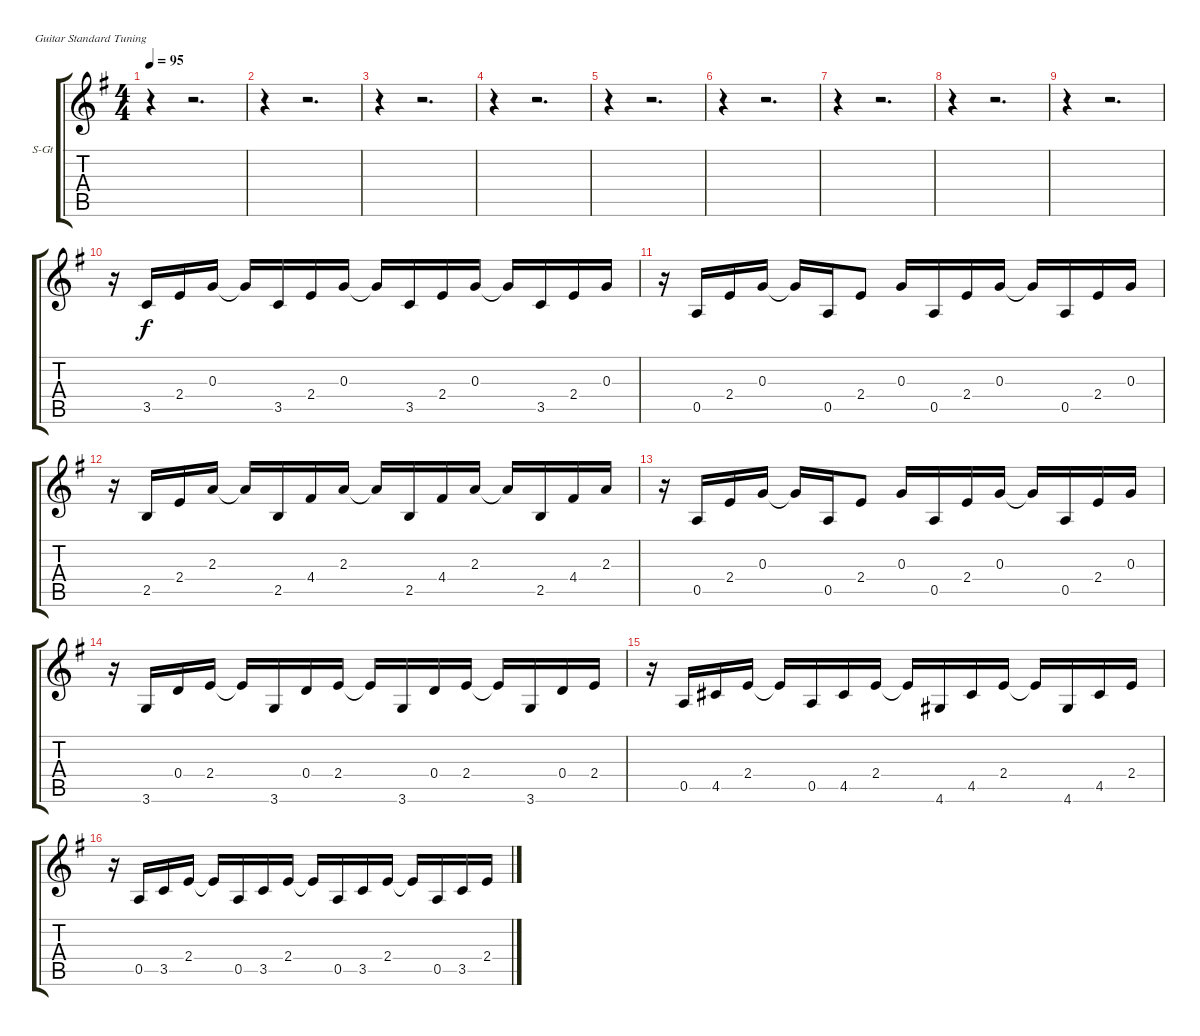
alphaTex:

\bracketExtendMode groupsimilarinstruments
\firstSystemTrackNameOrientation horizontal
\otherSystemsTrackNameOrientation horizontal
\track ("Tiple 2 (12 string guitar)" "S-Gt") {instrument acousticguitarsteel}
\staff {score tabs}
\tuning (E4 B3 G3 D3 A2 E2)
\ts (4 4)
\tempo 95
\clef g2
\ks g
r.4{dy f} r.2{d} |
r.4 r.2{d} |
r.4 r.2{d} |
r.4 r.2{d} |
r.4 r.2{d} |
r.4 r.2{d} |
r.4 r.2{d} |
r.4 r.2{d} |
r.4 r.2{d} |
r.16 3.5.16 2.4.16 0.3.16 0.3{t}.16 3.5.16 2.4.16 0.3.16 0.3{t}.16 3.5.16 2.4.16 0.3.16 0.3{t}.16 3.5.16 2.4.16 0.3.16 |
r.16 0.5.16 2.4.16 0.3.16 0.3{t}.16 0.5.16 2.4.8 0.3.16 0.5.16 2.4.16 0.3.16 0.3{t}.16 0.5.16 2.4.16 0.3.16 |
r.16 2.5.16 2.4.16 2.3.16 2.3{t}.16 2.5.16 4.4.16 2.3.16 2.3{t}.16 2.5.16 4.4.16 2.3.16 2.3{t}.16 2.5.16 4.4.16 2.3.16 |
r.16 0.5.16 2.4.16 0.3.16 0.3{t}.16 0.5.16 2.4.8 0.3.16 0.5.16 2.4.16 0.3.16 0.3{t}.16 0.5.16 2.4.16 0.3.16 |
r.16 3.6.16 0.4.16 2.4.16 2.4{t}.16 3.6.16 0.4.16 2.4.16 2.4{t}.16 3.6.16 0.4.16 2.4.16 2.4{t}.16 3.6.16 0.4.16 2.4.16 |
r.16 0.5.16 4.5.16 2.4.16 2.4{t}.16 0.5.16 4.5.16 2.4.16 2.4{t}.16 4.6.16 4.5.16 2.4.16 2.4{t}.16 4.6.16 4.5.16 2.4.16 |
r.16 0.5.16 3.5.16 2.4.16 2.4{t}.16 0.5.16 3.5.16 2.4.16 2.4{t}.16 0.5.16 3.5.16 2.4.16 2.4{t}.16 0.5.16 3.5.16 2.4.16
